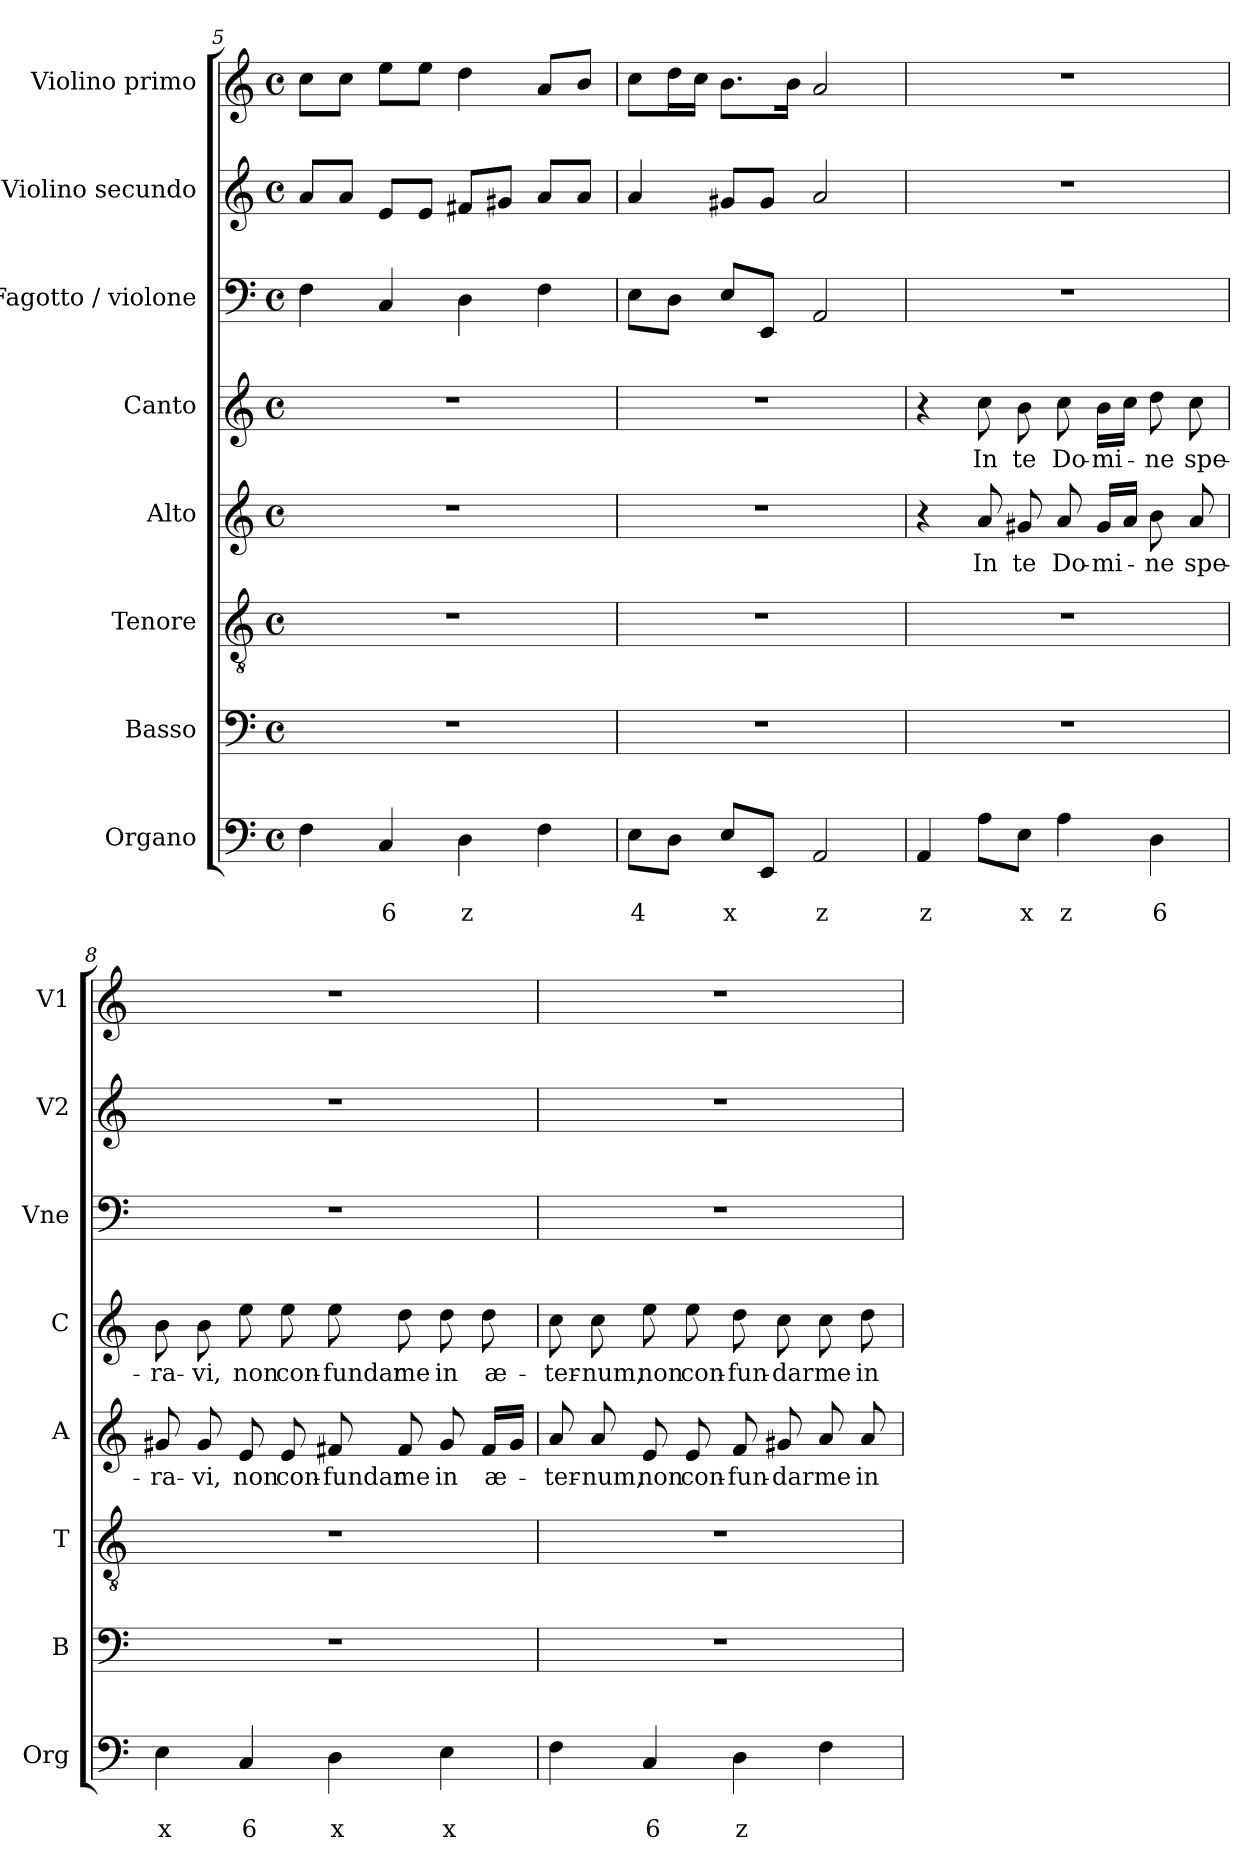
**kern	**text	**text	**kern	**kern	**kern	**text	**kern	**text	**kern	**kern	**kern
*part8	*part8	*part8	*part7	*part6	*part5	*part5	*part4	*part4	*part3	*part2	*part1
*staff8	*staff8	*staff8	*staff7	*staff6	*staff5	*staff5	*staff4	*staff4	*staff3	*staff2	*staff1
*I"Organo	*	*	*I"Basso	*I"Tenore	*I"Alto	*	*I"Canto	*	*I"Fagotto / violone	*I"Violino secundo	*I"Violino primo
*I'Org	*	*	*I'B	*I'T	*I'A	*	*I'C	*	*I'Vne	*I'V2	*I'V1
*clefF4	*	*	*clefF4	*clefGv2	*clefG2	*	*clefG2	*	*clefF4	*clefG2	*clefG2
*k[]	*	*	*k[]	*k[]	*k[]	*	*k[]	*	*k[]	*k[]	*k[]
*C:	*	*	*C:	*C:	*C:	*	*C:	*	*C:	*C:	*C:
*M4/4	*	*	*M4/4	*M4/4	*M4/4	*	*M4/4	*	*M4/4	*M4/4	*M4/4
*met(c)	*	*	*met(c)	*met(c)	*met(c)	*	*met(c)	*	*met(c)	*met(c)	*met(c)
=5	=5	=5	=5	=5	=5	=5	=5	=5	=5	=5	=5
4F\	.	.	1r	1r	1r	.	1r	.	4F\	8a/L	8cc\L
.	.	.	.	.	.	.	.	.	.	8a/J	8cc\J
!	!	!LO:LY:b	!	!	!	!	!	!	!	!	!
4C/	.	6	.	.	.	.	.	.	4C/	8e/L	8ee\L
.	.	.	.	.	.	.	.	.	.	8e/J	8ee\J
!	!	!LO:LY:b	!	!	!	!	!	!	!	!	!
4D\	.	z	.	.	.	.	.	.	4D\	8f#X/L	4dd\
.	.	.	.	.	.	.	.	.	.	8g#X/J	.
4F\	.	.	.	.	.	.	.	.	4F\	8a/L	8a/L
.	.	.	.	.	.	.	.	.	.	8a/J	8b/J
=6	=6	=6	=6	=6	=6	=6	=6	=6	=6	=6	=6
!	!	!LO:LY:b	!	!	!	!	!	!	!	!	!
8E\L	.	4	1r	1r	1r	.	1r	.	8E\L	4a/	8cc\L
8D\J	.	.	.	.	.	.	.	.	8D\J	.	16dd\L
.	.	.	.	.	.	.	.	.	.	.	16cc\JJ
!	!	!LO:LY:b	!	!	!	!	!	!	!	!	!
8E/L	.	x	.	.	.	.	.	.	8E/L	8g#X/L	8.b\L
8EE/J	.	.	.	.	.	.	.	.	8EE/J	8g#/J	.
.	.	.	.	.	.	.	.	.	.	.	16b\Jk
!	!	!LO:LY:b	!	!	!	!	!	!	!	!	!
2AA/	.	z	.	.	.	.	.	.	2AA/	2a/	2a/
!!LO:PB:g=z
=7	=7	=7	=7	=7	=7	=7	=7	=7	=7	=7	=7
!	!	!LO:LY:b	!	!	!	!	!	!	!	!	!
4AA/	.	z	1r	1r	4r	.	4r	.	1r	1r	1r
!	!	!	!	!	!	!LO:LY:b	!	!LO:LY:b	!	!	!
8A\L	.	.	.	.	8a/	In	8cc\	In	.	.	.
!	!	!LO:LY:b	!	!	!	!LO:LY:b	!	!LO:LY:b	!	!	!
8E\J	.	x	.	.	8g#X/	te	8b\	te	.	.	.
!	!	!LO:LY:b	!	!	!	!LO:LY:b	!	!LO:LY:b	!	!	!
4A\	.	z	.	.	8a/	Do-	8cc\	Do-	.	.	.
!	!	!	!	!	!	!LO:LY:b	!	!LO:LY:b	!	!	!
.	.	.	.	.	16g#/LL	-mi-	16b\LL	-mi-	.	.	.
.	.	.	.	.	16a/JJ	.	16cc\JJ	.	.	.	.
!	!	!LO:LY:b	!	!	!	!LO:LY:b	!	!LO:LY:b	!	!	!
4D\	.	6	.	.	8b\	-ne	8dd\	-ne	.	.	.
!	!	!	!	!	!	!LO:LY:b	!	!LO:LY:b	!	!	!
.	.	.	.	.	8a/	spe-	8cc\	spe-	.	.	.
=8	=8	=8	=8	=8	=8	=8	=8	=8	=8	=8	=8
!	!	!LO:LY:b	!	!	!	!LO:LY:b	!	!LO:LY:b	!	!	!
4E\	.	x	1r	1r	8g#X/	-ra-	8b\	-ra-	1r	1r	1r
!	!	!	!	!	!	!LO:LY:b	!	!LO:LY:b	!	!	!
.	.	.	.	.	8g#/	-vi,	8b\	-vi,	.	.	.
!	!	!LO:LY:b	!	!	!	!LO:LY:b	!	!LO:LY:b	!	!	!
4C/	.	6	.	.	8e/	non	8ee\	non	.	.	.
!	!	!	!	!	!	!LO:LY:b	!	!LO:LY:b	!	!	!
.	.	.	.	.	8e/	con-	8ee\	con-	.	.	.
!	!	!LO:LY:b	!	!	!	!LO:LY:b	!	!LO:LY:b	!	!	!
4D\	.	x	.	.	8f#X/	-fundar	8ee\	-fundar	.	.	.
!	!	!	!	!	!	!LO:LY:b	!	!LO:LY:b	!	!	!
.	.	.	.	.	8f#/	me	8dd\	me	.	.	.
!	!	!LO:LY:b	!	!	!	!LO:LY:b	!	!LO:LY:b	!	!	!
4E\	.	x	.	.	8g#/	in	8dd\	in	.	.	.
!	!	!	!	!	!	!LO:LY:b	!	!LO:LY:b	!	!	!
.	.	.	.	.	16f#/LL	æ-	8dd\	æ-	.	.	.
.	.	.	.	.	16g#/JJ	.	.	.	.	.	.
=9	=9	=9	=9	=9	=9	=9	=9	=9	=9	=9	=9
!	!	!	!	!	!	!LO:LY:b	!	!LO:LY:b	!	!	!
4F\	.	.	1r	1r	8a/	-ter-	8cc\	-ter-	1r	1r	1r
!	!	!	!	!	!	!LO:LY:b	!	!LO:LY:b	!	!	!
.	.	.	.	.	8a/	-num,	8cc\	-num,	.	.	.
!	!	!LO:LY:b	!	!	!	!LO:LY:b	!	!LO:LY:b	!	!	!
4C/	.	6	.	.	8e/	non	8ee\	non	.	.	.
!	!	!	!	!	!	!LO:LY:b	!	!LO:LY:b	!	!	!
.	.	.	.	.	8e/	con-	8ee\	con-	.	.	.
!	!	!LO:LY:b	!	!	!	!LO:LY:b	!	!LO:LY:b	!	!	!
4D\	.	z	.	.	8f/	-fun-	8dd\	-fun-	.	.	.
!	!	!	!	!	!	!LO:LY:b	!	!LO:LY:b	!	!	!
.	.	.	.	.	8g#X/	-dar	8cc\	-dar	.	.	.
!	!	!	!	!	!	!LO:LY:b	!	!LO:LY:b	!	!	!
4F\	.	.	.	.	8a/	me	8cc\	me	.	.	.
!	!	!	!	!	!	!LO:LY:b	!	!LO:LY:b	!	!	!
.	.	.	.	.	8a/	in	8dd\	in	.	.	.
=	=	=	=	=	=	=	=	=	=	=	=
*-	*-	*-	*-	*-	*-	*-	*-	*-	*-	*-	*-
